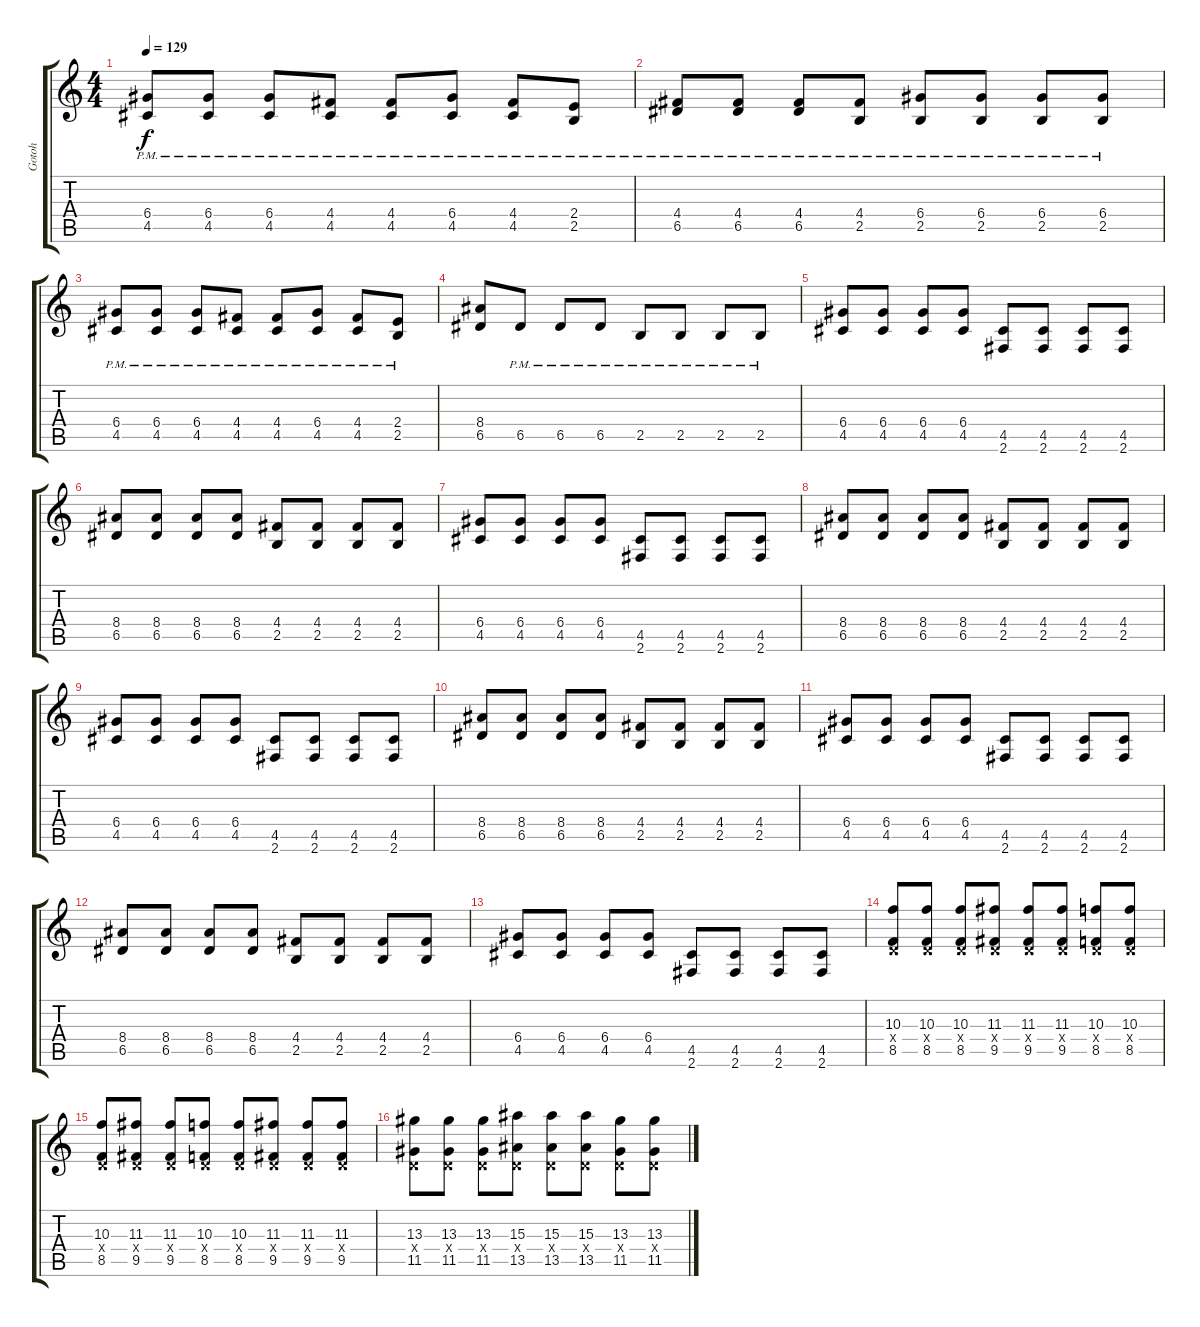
\track ("Gotoh" "Gotoh") {instrument electricguitarmuted}
\staff {score tabs}
\tuning (E4 B3 G3 D3 A2 E2) {hide}
\ts (4 4)
\tempo 129
\clef g2
\ks c
(6.4{pm} 4.5{pm}).8{dy f} (6.4{pm} 4.5{pm}).8 (6.4{pm} 4.5{pm}).8 (4.4{pm} 4.5{pm}).8 (4.4{pm} 4.5{pm}).8 (6.4{pm} 4.5{pm}).8 (4.4{pm} 4.5{pm}).8 (2.4{pm} 2.5{pm}).8 |
(4.4{pm} 6.5{pm}).8 (4.4{pm} 6.5{pm}).8 (4.4{pm} 6.5{pm}).8 (4.4{pm} 2.5{pm}).8 (6.4{pm} 2.5{pm}).8 (6.4{pm} 2.5{pm}).8 (6.4{pm} 2.5{pm}).8 (6.4{pm} 2.5{pm}).8 |
(6.4{pm} 4.5{pm}).8 (6.4{pm} 4.5{pm}).8 (6.4{pm} 4.5{pm}).8 (4.4{pm} 4.5{pm}).8 (4.4{pm} 4.5{pm}).8 (6.4{pm} 4.5{pm}).8 (4.4{pm} 4.5{pm}).8 (2.4{pm} 2.5{pm}).8 |
(8.4 6.5).8{instrument distortionguitar} 6.5{pm}.8 6.5{pm}.8 6.5{pm}.8 2.5{pm}.8 2.5{pm}.8 2.5{pm}.8 2.5{pm}.8 |
(6.4 4.5).8 (6.4 4.5).8 (6.4 4.5).8 (6.4 4.5).8 (4.5 2.6).8 (4.5 2.6).8 (4.5 2.6).8 (4.5 2.6).8 |
(8.4 6.5).8 (8.4 6.5).8 (8.4 6.5).8 (8.4 6.5).8 (4.4 2.5).8 (4.4 2.5).8 (4.4 2.5).8 (4.4 2.5).8 |
(6.4 4.5).8 (6.4 4.5).8 (6.4 4.5).8 (6.4 4.5).8 (4.5 2.6).8 (4.5 2.6).8 (4.5 2.6).8 (4.5 2.6).8 |
(8.4 6.5).8 (8.4 6.5).8 (8.4 6.5).8 (8.4 6.5).8 (4.4 2.5).8 (4.4 2.5).8 (4.4 2.5).8 (4.4 2.5).8 |
(6.4 4.5).8 (6.4 4.5).8 (6.4 4.5).8 (6.4 4.5).8 (4.5 2.6).8 (4.5 2.6).8 (4.5 2.6).8 (4.5 2.6).8 |
(8.4 6.5).8 (8.4 6.5).8 (8.4 6.5).8 (8.4 6.5).8 (4.4 2.5).8 (4.4 2.5).8 (4.4 2.5).8 (4.4 2.5).8 |
(6.4 4.5).8 (6.4 4.5).8 (6.4 4.5).8 (6.4 4.5).8 (4.5 2.6).8 (4.5 2.6).8 (4.5 2.6).8 (4.5 2.6).8 |
(8.4 6.5).8 (8.4 6.5).8 (8.4 6.5).8 (8.4 6.5).8 (4.4 2.5).8 (4.4 2.5).8 (4.4 2.5).8 (4.4 2.5).8 |
(6.4 4.5).8 (6.4 4.5).8 (6.4 4.5).8 (6.4 4.5).8 (4.5 2.6).8 (4.5 2.6).8 (4.5 2.6).8 (4.5 2.6).8 |
(10.3 0.4{x} 8.5).8 (10.3 0.4{x} 8.5).8 (10.3 0.4{x} 8.5).8 (11.3 0.4{x} 9.5).8 (11.3 0.4{x} 9.5).8 (11.3 0.4{x} 9.5).8 (10.3 0.4{x} 8.5).8 (10.3 0.4{x} 8.5).8 |
(10.3 0.4{x} 8.5).8 (11.3 0.4{x} 9.5).8 (11.3 0.4{x} 9.5).8 (10.3 0.4{x} 8.5).8 (10.3 0.4{x} 8.5).8 (11.3 0.4{x} 9.5).8 (11.3 0.4{x} 9.5).8 (11.3 0.4{x} 9.5).8 |
(13.3 0.4{x} 11.5).8 (13.3 0.4{x} 11.5).8 (13.3 0.4{x} 11.5).8 (15.3 0.4{x} 13.5).8 (15.3 0.4{x} 13.5).8 (15.3 0.4{x} 13.5).8 (13.3 0.4{x} 11.5).8 (13.3 0.4{x} 11.5).8
